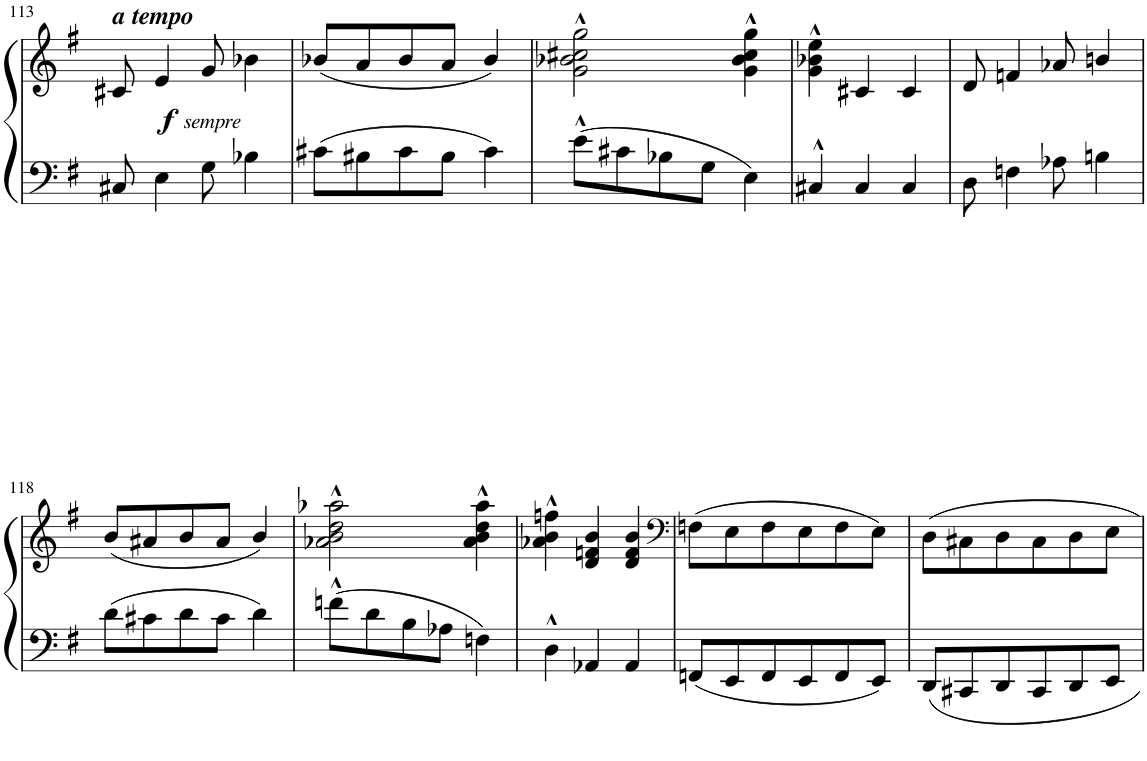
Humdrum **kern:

**kern	**kern	**dynam
*part1	*part1	*part1
*staff2	*staff1	*staff1/2
*I"Piano	*	*
*I'Pno.	*	*
!!LO:PB:g=z
*clefF4	*clefG2	*
*k[f#]	*k[f#]	*
*M3/4	*M3/4	*
=113	=113	=113
!	!LO:TX:a:Bi:t=a tempo	!
!	!	!LO:DY:b
!	!	!LO:DY:n=1:b
8C#X/	8c#X/	f other-dynamics
4E\	4e/	.
8G\	8g/	.
4B-X\	4b-X\	.
=114	=114	=114
8c#X\L	8b-X/L	.
8B#X\	8a/	.
8c#\	8b-/	.
8B#\J	8a/J	.
4c#\	4b-/	.
=115	=115	=115
8e^^\L	2g\^^ 2b-X\^^ 2cc#X\^^ 2gg\^^	.
8c#X\	.	.
8B-X\	.	.
8G\J	.	.
4E\	4g\^^ 4b-\^^ 4cc#\^^ 4gg\^^	.
=116	=116	=116
4C#X^^/	4g\^^ 4b-X\^^ 4ee\^^	.
4C#/	4c#X/	.
4C#/	4c#/	.
=117	=117	=117
8D\	8d/	.
4Fn\	4fn/	.
8A-X\	8a-X/	.
4Bn\	4bn/	.
!!LO:LB:g=z
=118	=118	=118
8d\L	(8b/L	.
8c#X\	8a#X/	.
8d\	8b/	.
8c#\J	8a#/J	.
4d\	4b/)	.
=119	=119	=119
8fn^^\L	2a-X\^^ 2b\^^ 2dd\^^ 2aa-X\^^	.
8d\	.	.
8B\	.	.
8A-X\J	.	.
4Fn\	4a-\^^ 4b\^^ 4dd\^^ 4aa-\^^	.
=120	=120	=120
4D^^\	4a-X\^^ 4b\^^ 4ffn\^^	.
4AA-X/	4d/ 4fn/ 4b/	.
4AA-/	4d/ 4f/ 4b/	.
=121	=121	=121
*	*clefF4	*
8FFn/L	(8Fn\L	.
8EE/	8E\	.
8FF/	8F\	.
8EE/	8E\	.
8FF/	8F\	.
8EE/J	8E\J)	.
=122	=122	=122
8DD/L	8D\L	.
8CC#X/	8C#X\	.
8DD/	8D\	.
8CC#/	8C#\	.
8DD/	8D\	.
8EE/J	8E\J	.
=	=	=
*-	*-	*-
